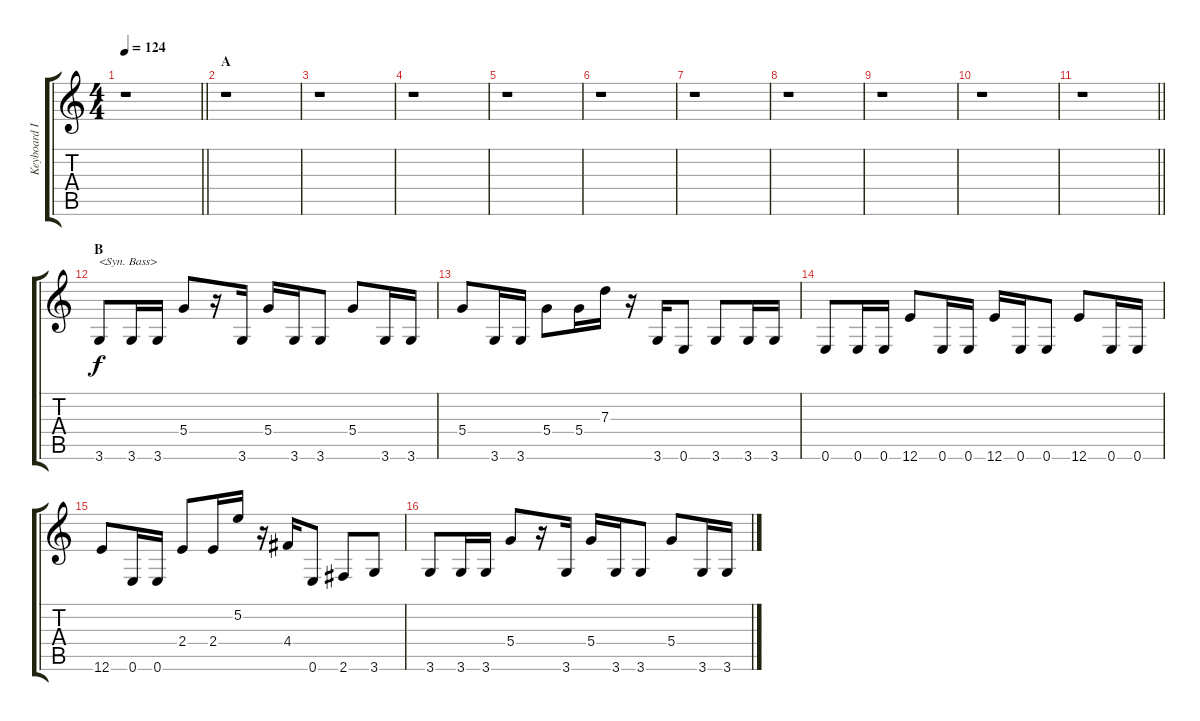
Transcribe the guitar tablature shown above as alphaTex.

\track ("Keyboard II" "Keyboard I") {instrument synthbass1}
\staff {score tabs}
\tuning (E4 B3 G3 D3 A2 E2) {hide}
\ts (4 4)
\tempo 124
\clef g2
\barLineRight lightlight
\ks c
r.1{dy f instrument synthbass1} |
\section ("" "A")
r.1 |
r.1 |
r.1 |
r.1 |
r.1 |
r.1 |
r.1 |
r.1 |
r.1 |
\barLineRight lightlight
r.1 |
\section ("" "B")
3.6.8{txt "<Syn. Bass>"} 3.6.16 3.6.16 5.4.8 r.16 3.6.16 5.4.16 3.6.16 3.6.8 5.4.8 3.6.16 3.6.16 |
5.4.8 3.6.16 3.6.16 5.4.8 5.4.16 7.3.16 r.16 3.6.16 0.6.8 3.6.8 3.6.16 3.6.16 |
0.6.8 0.6.16 0.6.16 12.6.8 0.6.16 0.6.16 12.6.16 0.6.16 0.6.8 12.6.8 0.6.16 0.6.16 |
12.6.8 0.6.16 0.6.16 2.4.8 2.4.16 5.2.16 r.16 4.4.16 0.6.8 2.6.8 3.6.8 |
3.6.8 3.6.16 3.6.16 5.4.8 r.16 3.6.16 5.4.16 3.6.16 3.6.8 5.4.8 3.6.16 3.6.16
